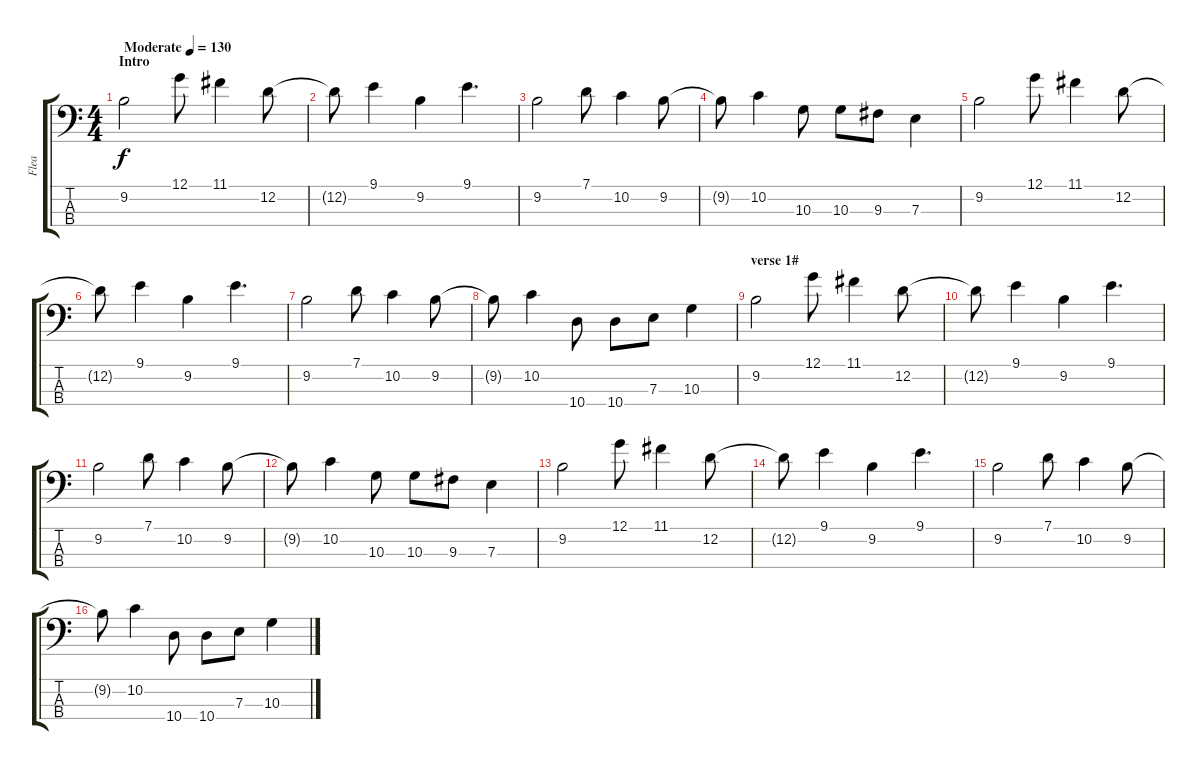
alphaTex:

\track ("Flea" "Flea") {instrument electricbassfinger}
\staff {score tabs}
\tuning (G2 D2 A1 E1) {hide}
\ts (4 4)
\section ("" "Intro")
\tempo (130 "Moderate")
\clef f4
\ks c
9.2.2{dy f instrument electricbassfinger} 12.1.8 11.1.4 12.2.8 |
12.2{t}.8 9.1.4 9.2.4 9.1.4{d} |
9.2.2 7.1.8 10.2.4 9.2.8 |
9.2{t}.8 10.2.4 10.3.8 10.3.8 9.3.8 7.3.4 |
9.2.2 12.1.8 11.1.4 12.2.8 |
12.2{t}.8 9.1.4 9.2.4 9.1.4{d} |
9.2.2 7.1.8 10.2.4 9.2.8 |
9.2{t}.8 10.2.4 10.4.8 10.4.8 7.3.8 10.3.4 |
\section ("" "verse 1#")
9.2.2 12.1.8 11.1.4 12.2.8 |
12.2{t}.8 9.1.4 9.2.4 9.1.4{d} |
9.2.2 7.1.8 10.2.4 9.2.8 |
9.2{t}.8 10.2.4 10.3.8 10.3.8 9.3.8 7.3.4 |
9.2.2 12.1.8 11.1.4 12.2.8 |
12.2{t}.8 9.1.4 9.2.4 9.1.4{d} |
9.2.2 7.1.8 10.2.4 9.2.8 |
9.2{t}.8 10.2.4 10.4.8 10.4.8 7.3.8 10.3.4
